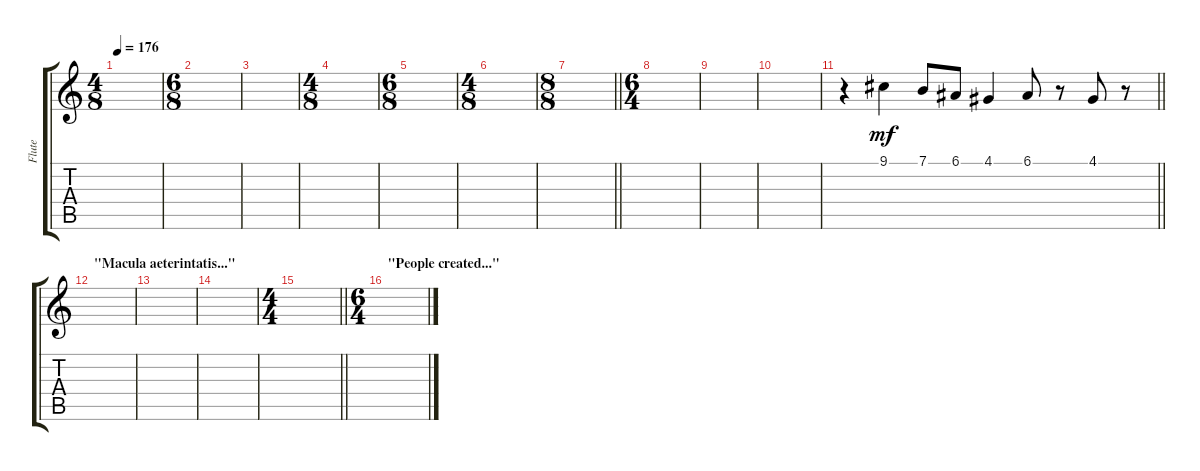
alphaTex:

\track ("Flute" "Flute") {instrument flute}
\staff {score tabs}
\tuning (E4 B3 G3 D3 A2 E2) {hide}
\ts (4 8)
\tempo 176
\clef g2
\ks c
|
\ts (6 8)
|
|
\ts (4 8)
|
\ts (6 8)
|
\ts (4 8)
|
\ts (8 8)
\barLineRight lightlight
|
\ts (6 4)
\section ("" "")
|
|
|
\barLineRight lightlight
r.4 9.1.4{dy mf} 7.1.8 6.1.8 4.1.4 6.1.8 r.8 4.1.8 r.8 |
\section ("" "\"Macula aeterintatis...\"")
|
|
|
\ts (4 4)
\barLineRight lightlight
|
\ts (6 4)
\section ("" "\"People created...\"")
